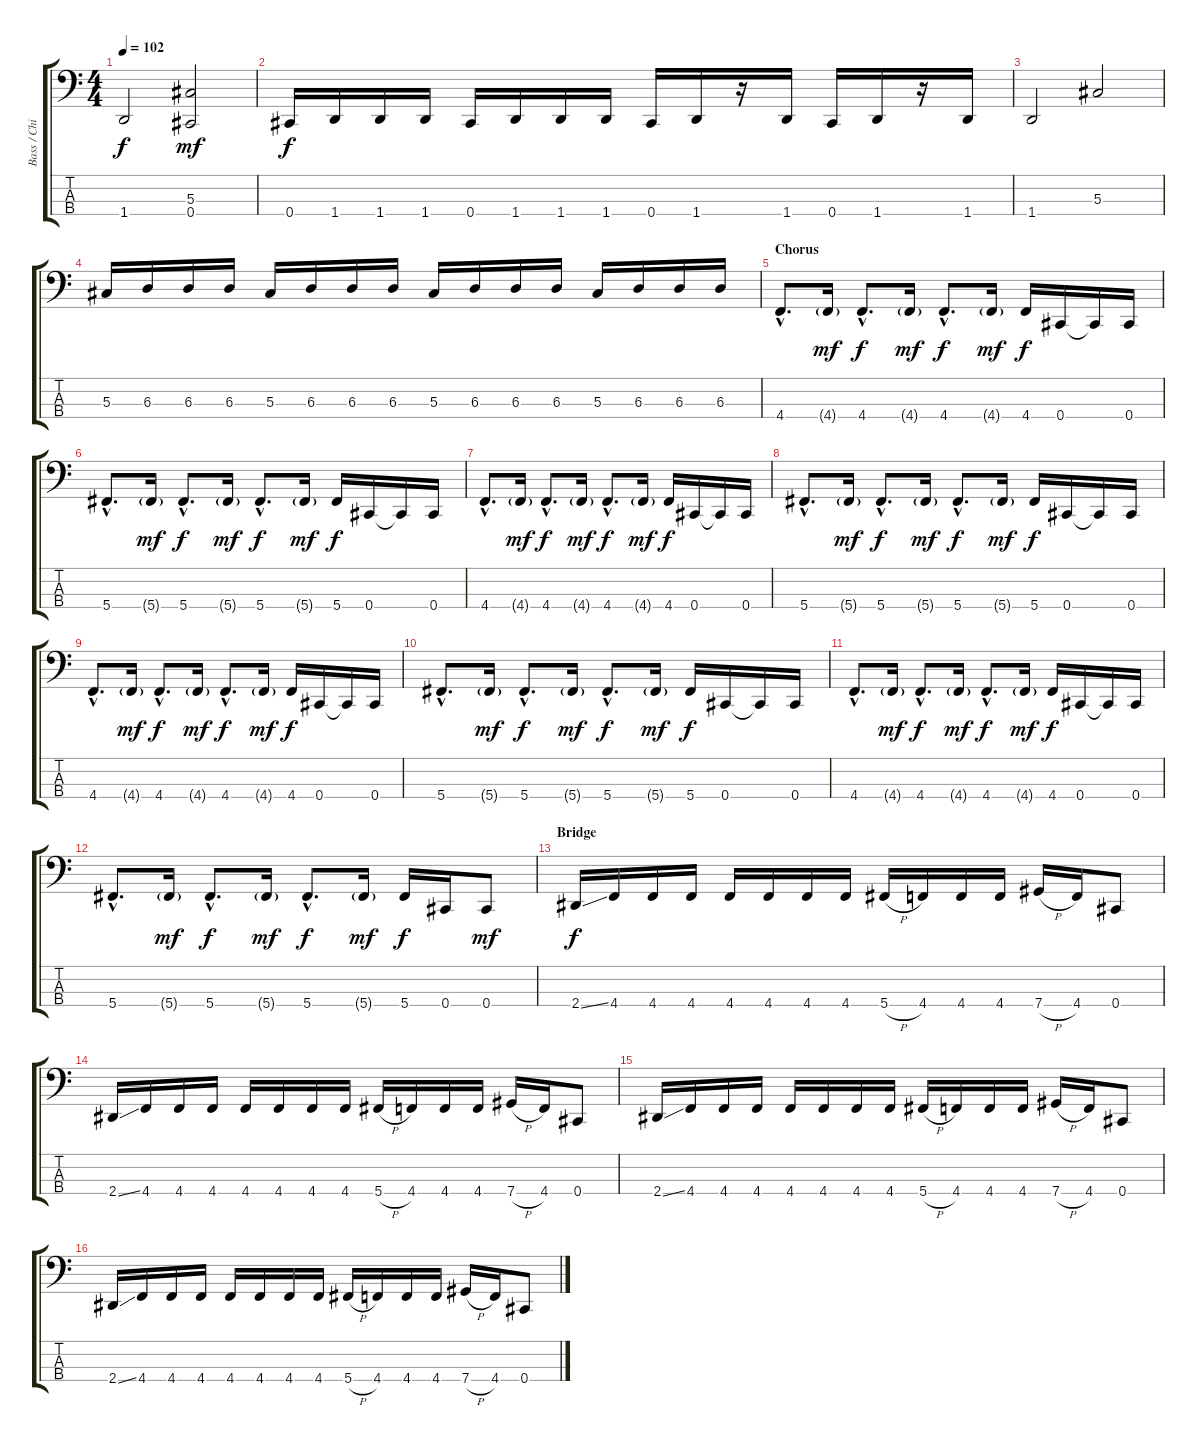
\track ("Bass / Chi Cheng" "Bass / Chi") {instrument electricbassfinger}
\staff {score tabs}
\tuning (Gb2 Db2 Ab1 Db1) {hide}
\ts (4 4)
\tempo 102
\clef f4
\ks c
1.4.2{dy f} (5.3 0.4).2{dy mf} |
0.4.16{dy f} 1.4.16 1.4.16 1.4.16 0.4.16 1.4.16 1.4.16 1.4.16 0.4.16 1.4.16 r.16 1.4.16 0.4.16 1.4.16 r.16 1.4.16 |
1.4.2 5.3.2 |
5.3.16 6.3.16 6.3.16 6.3.16 5.3.16 6.3.16 6.3.16 6.3.16 5.3.16 6.3.16 6.3.16 6.3.16 5.3.16 6.3.16 6.3.16 6.3.16 |
\section ("" "Chorus")
4.4{hac}.8{d} 4.4{g}.16{dy mf} 4.4{hac}.8{d dy f} 4.4{g}.16{dy mf} 4.4{hac}.8{d dy f} 4.4{g}.16{dy mf} 4.4.16{dy f} 0.4.16 0.4{t}.16 0.4.16 |
5.4{hac}.8{d} 5.4{g}.16{dy mf} 5.4{hac}.8{d dy f} 5.4{g}.16{dy mf} 5.4{hac}.8{d dy f} 5.4{g}.16{dy mf} 5.4.16{dy f} 0.4.16 0.4{t}.16 0.4.16 |
4.4{hac}.8{d} 4.4{g}.16{dy mf} 4.4{hac}.8{d dy f} 4.4{g}.16{dy mf} 4.4{hac}.8{d dy f} 4.4{g}.16{dy mf} 4.4.16{dy f} 0.4.16 0.4{t}.16 0.4.16 |
5.4{hac}.8{d} 5.4{g}.16{dy mf} 5.4{hac}.8{d dy f} 5.4{g}.16{dy mf} 5.4{hac}.8{d dy f} 5.4{g}.16{dy mf} 5.4.16{dy f} 0.4.16 0.4{t}.16 0.4.16 |
4.4{hac}.8{d} 4.4{g}.16{dy mf} 4.4{hac}.8{d dy f} 4.4{g}.16{dy mf} 4.4{hac}.8{d dy f} 4.4{g}.16{dy mf} 4.4.16{dy f} 0.4.16 0.4{t}.16 0.4.16 |
5.4{hac}.8{d} 5.4{g}.16{dy mf} 5.4{hac}.8{d dy f} 5.4{g}.16{dy mf} 5.4{hac}.8{d dy f} 5.4{g}.16{dy mf} 5.4.16{dy f} 0.4.16 0.4{t}.16 0.4.16 |
4.4{hac}.8{d} 4.4{g}.16{dy mf} 4.4{hac}.8{d dy f} 4.4{g}.16{dy mf} 4.4{hac}.8{d dy f} 4.4{g}.16{dy mf} 4.4.16{dy f} 0.4.16 0.4{t}.16 0.4.16 |
5.4{hac}.8{d} 5.4{g}.16{dy mf} 5.4{hac}.8{d dy f} 5.4{g}.16{dy mf} 5.4{hac}.8{d dy f} 5.4{g}.16{dy mf} 5.4.16{dy f} 0.4.16 0.4.8{dy mf} |
\section ("" "Bridge")
2.4{ss}.16{dy f} 4.4.16 4.4.16 4.4.16 4.4.16 4.4.16 4.4.16 4.4.16 5.4{h}.16 4.4.16 4.4.16 4.4.16 7.4{h}.16 4.4.16 0.4.8 |
2.4{ss}.16 4.4.16 4.4.16 4.4.16 4.4.16 4.4.16 4.4.16 4.4.16 5.4{h}.16 4.4.16 4.4.16 4.4.16 7.4{h}.16 4.4.16 0.4.8 |
2.4{ss}.16 4.4.16 4.4.16 4.4.16 4.4.16 4.4.16 4.4.16 4.4.16 5.4{h}.16 4.4.16 4.4.16 4.4.16 7.4{h}.16 4.4.16 0.4.8 |
2.4{ss}.16 4.4.16 4.4.16 4.4.16 4.4.16 4.4.16 4.4.16 4.4.16 5.4{h}.16 4.4.16 4.4.16 4.4.16 7.4{h}.16 4.4.16 0.4.8
